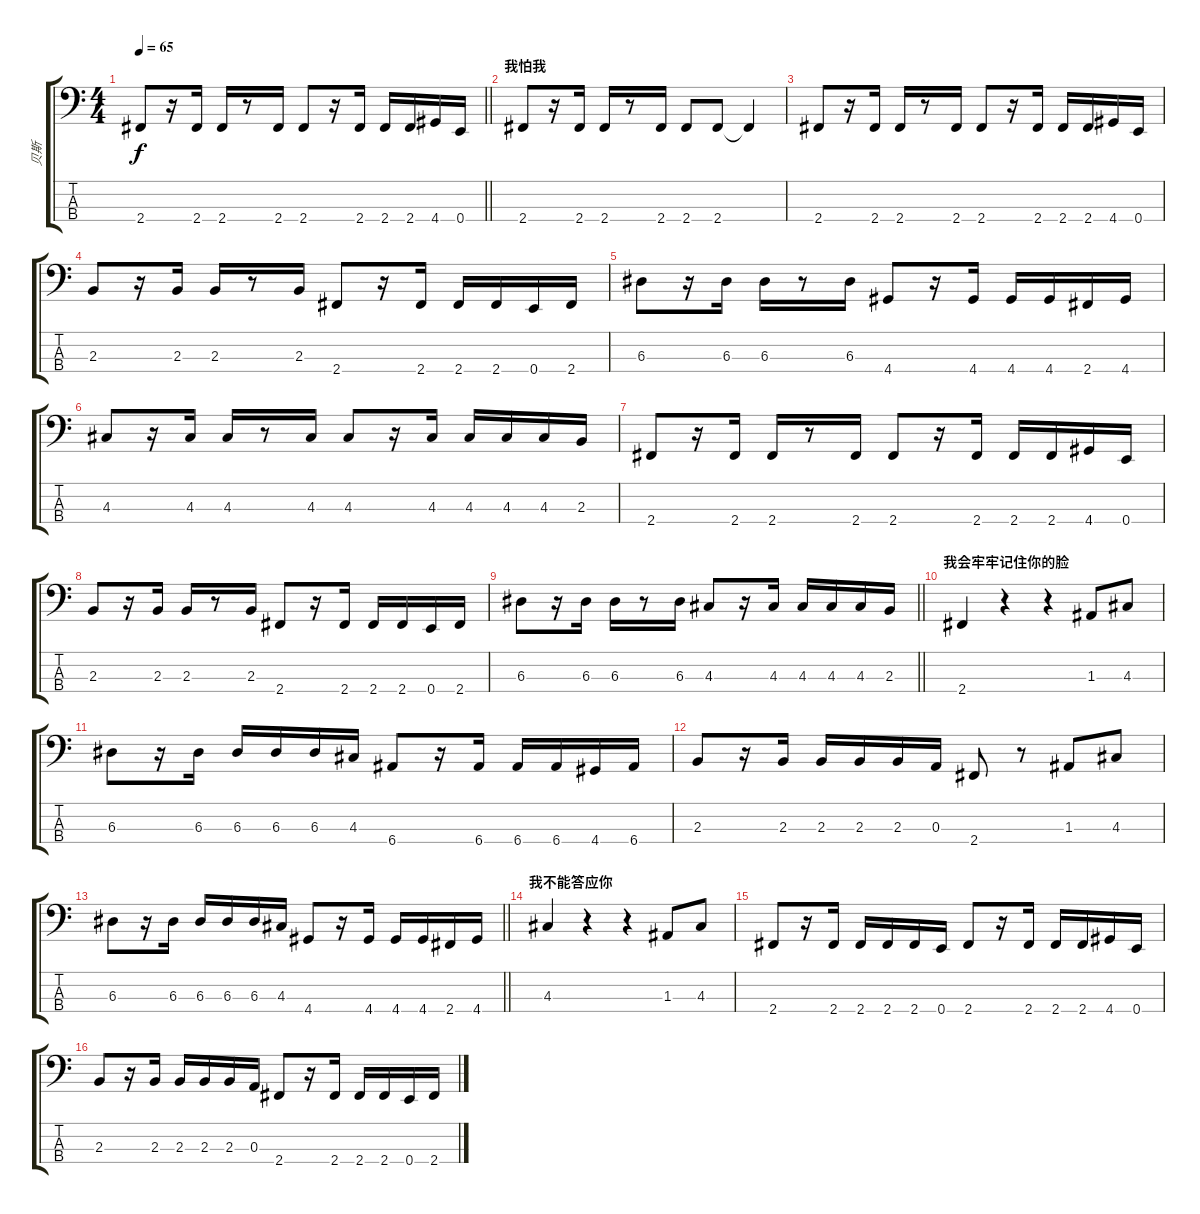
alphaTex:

\track ("贝斯" "贝斯") {instrument acousticguitarnylon}
\staff {score tabs}
\tuning (G2 D2 A1 E1) {hide}
\ts (4 4)
\tempo 65
\clef f4
\barLineRight lightlight
\ks c
2.4.8{dy f instrument acousticguitarnylon} r.16 2.4.16 2.4.16 r.8 2.4.16 2.4.8 r.16 2.4.16 2.4.16 2.4.16 4.4.16 0.4.16 |
\section ("" "我怕我")
2.4.8 r.16 2.4.16 2.4.16 r.8 2.4.16 2.4.8 2.4.8 2.4{t}.4 |
2.4.8 r.16 2.4.16 2.4.16 r.8 2.4.16 2.4.8 r.16 2.4.16 2.4.16 2.4.16 4.4.16 0.4.16 |
2.3.8 r.16 2.3.16 2.3.16 r.8 2.3.16 2.4.8 r.16 2.4.16 2.4.16 2.4.16 0.4.16 2.4.16 |
6.3.8 r.16 6.3.16 6.3.16 r.8 6.3.16 4.4.8 r.16 4.4.16 4.4.16 4.4.16 2.4.16 4.4.16 |
4.3.8 r.16 4.3.16 4.3.16 r.8 4.3.16 4.3.8 r.16 4.3.16 4.3.16 4.3.16 4.3.16 2.3.16 |
2.4.8 r.16 2.4.16 2.4.16 r.8 2.4.16 2.4.8 r.16 2.4.16 2.4.16 2.4.16 4.4.16 0.4.16 |
2.3.8 r.16 2.3.16 2.3.16 r.8 2.3.16 2.4.8 r.16 2.4.16 2.4.16 2.4.16 0.4.16 2.4.16 |
\barLineRight lightlight
6.3.8 r.16 6.3.16 6.3.16 r.8 6.3.16 4.3.8 r.16 4.3.16 4.3.16 4.3.16 4.3.16 2.3.16 |
\section ("" "我会牢牢记住你的脸")
2.4.4 r.4 r.4 1.3.8 4.3.8 |
6.3.8 r.16 6.3.16 6.3.16 6.3.16 6.3.16 4.3.16 6.4.8 r.16 6.4.16 6.4.16 6.4.16 4.4.16 6.4.16 |
2.3.8 r.16 2.3.16 2.3.16 2.3.16 2.3.16 0.3.16 2.4.8 r.8 1.3.8 4.3.8 |
\barLineRight lightlight
6.3.8 r.16 6.3.16 6.3.16 6.3.16 6.3.16 4.3.16 4.4.8 r.16 4.4.16 4.4.16 4.4.16 2.4.16 4.4.16 |
\section ("" "我不能答应你")
4.3.4 r.4 r.4 1.3.8 4.3.8 |
2.4.8 r.16 2.4.16 2.4.16 2.4.16 2.4.16 0.4.16 2.4.8 r.16 2.4.16 2.4.16 2.4.16 4.4.16 0.4.16 |
2.3.8 r.16 2.3.16 2.3.16 2.3.16 2.3.16 0.3.16 2.4.8 r.16 2.4.16 2.4.16 2.4.16 0.4.16 2.4.16
